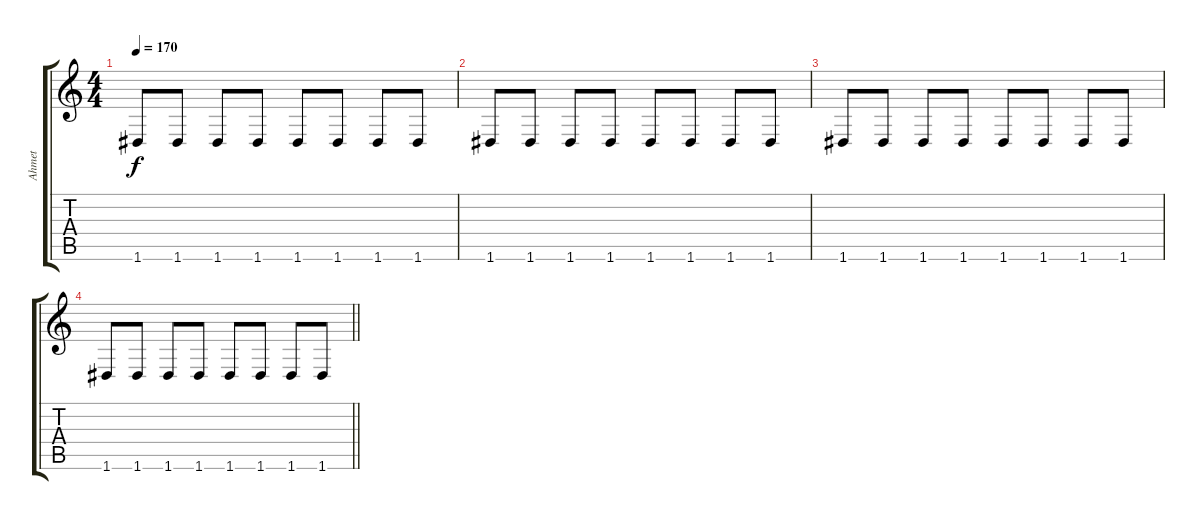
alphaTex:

\track ("Ahmet" "Ahmet") {instrument distortionguitar}
\staff {score tabs}
\tuning (D4 A3 F3 C3 G2 D2) {hide}
\ts (4 4)
\tempo 170
\clef g2
\ks c
1.6.8{dy f} 1.6.8 1.6.8 1.6.8 1.6.8 1.6.8 1.6.8 1.6.8 |
1.6.8 1.6.8 1.6.8 1.6.8 1.6.8 1.6.8 1.6.8 1.6.8 |
1.6.8 1.6.8 1.6.8 1.6.8 1.6.8 1.6.8 1.6.8 1.6.8 |
\barLineRight lightlight
1.6.8 1.6.8 1.6.8 1.6.8 1.6.8 1.6.8 1.6.8 1.6.8
